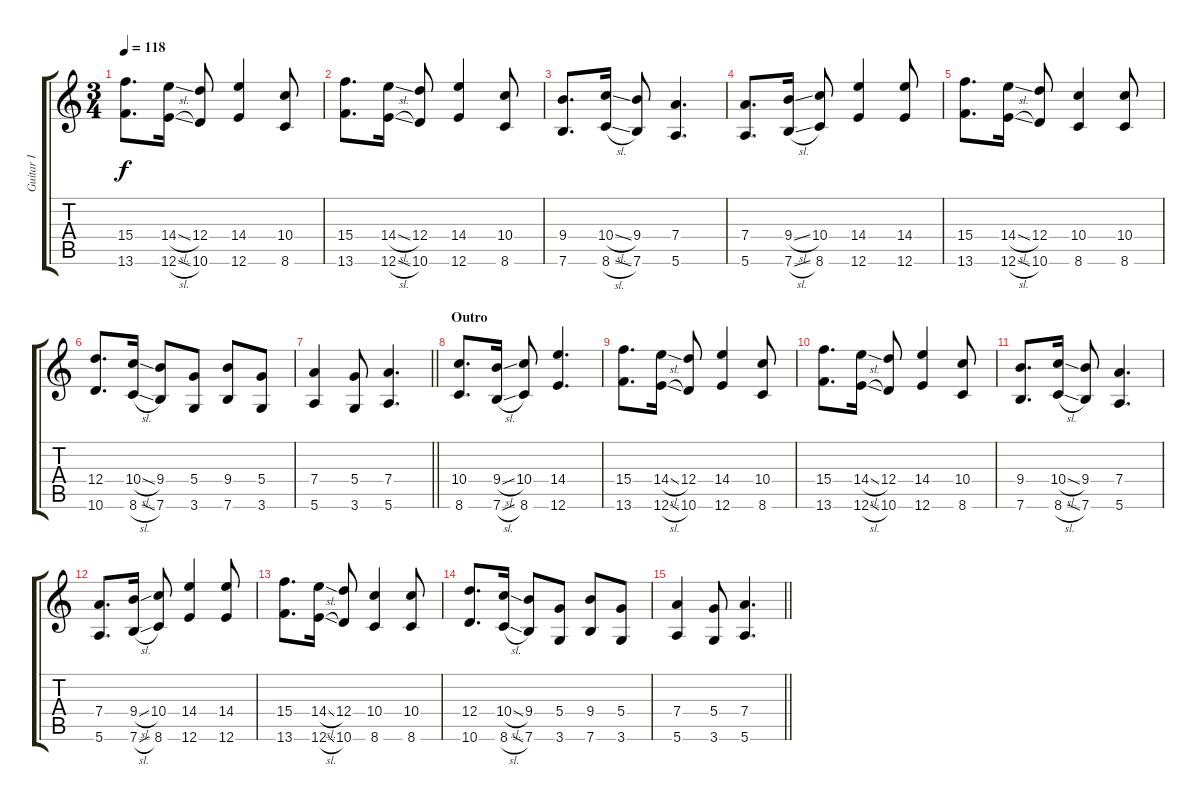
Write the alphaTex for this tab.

\track ("Guitar I" "Guitar I") {instrument overdrivenguitar}
\staff {score tabs}
\tuning (E4 B3 G3 D3 A2 E2) {hide}
\ts (3 4)
\tempo 118
\clef g2
\ks c
(15.4 13.6).8{d dy f} (14.4{sl} 12.6{sl}).16 (12.4 10.6).8 (14.4 12.6).4 (10.4 8.6).8 |
(15.4 13.6).8{d} (14.4{sl} 12.6{sl}).16 (12.4 10.6).8 (14.4 12.6).4 (10.4 8.6).8 |
(9.4 7.6).8{d} (10.4{sl} 8.6{sl}).16 (9.4 7.6).8 (7.4 5.6).4{d} |
(7.4 5.6).8{d} (9.4{sl} 7.6{sl}).16 (10.4 8.6).8 (14.4 12.6).4 (14.4 12.6).8 |
(15.4 13.6).8{d} (14.4{sl} 12.6{sl}).16 (12.4 10.6).8 (10.4 8.6).4 (10.4 8.6).8 |
(12.4 10.6).8{d} (10.4{sl} 8.6{sl}).16 (9.4 7.6).8 (5.4 3.6).8 (9.4 7.6).8 (5.4 3.6).8 |
\barLineRight lightlight
(7.4 5.6).4 (5.4 3.6).8 (7.4 5.6).4{d} |
\section ("" "Outro")
(10.4 8.6).8{d} (9.4{sl} 7.6{sl}).16 (10.4 8.6).8 (14.4 12.6).4{d} |
(15.4 13.6).8{d} (14.4{sl} 12.6{sl}).16 (12.4 10.6).8 (14.4 12.6).4 (10.4 8.6).8 |
(15.4 13.6).8{d} (14.4{sl} 12.6{sl}).16 (12.4 10.6).8 (14.4 12.6).4 (10.4 8.6).8 |
(9.4 7.6).8{d} (10.4{sl} 8.6{sl}).16 (9.4 7.6).8 (7.4 5.6).4{d} |
(7.4 5.6).8{d} (9.4{sl} 7.6{sl}).16 (10.4 8.6).8 (14.4 12.6).4 (14.4 12.6).8 |
(15.4 13.6).8{d} (14.4{sl} 12.6{sl}).16 (12.4 10.6).8 (10.4 8.6).4 (10.4 8.6).8 |
(12.4 10.6).8{d} (10.4{sl} 8.6{sl}).16 (9.4 7.6).8 (5.4 3.6).8 (9.4 7.6).8 (5.4 3.6).8 |
\barLineRight lightlight
(7.4 5.6).4 (5.4 3.6).8 (7.4 5.6).4{d}
